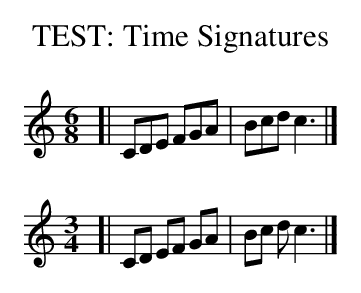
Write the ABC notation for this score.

X:1
T:TEST: Time Signatures
M: 6/8
K: C
[| CDE FGA | Bcd c3 |]
M: 3/4
[| CD EF GA | Bc d c3 |]
